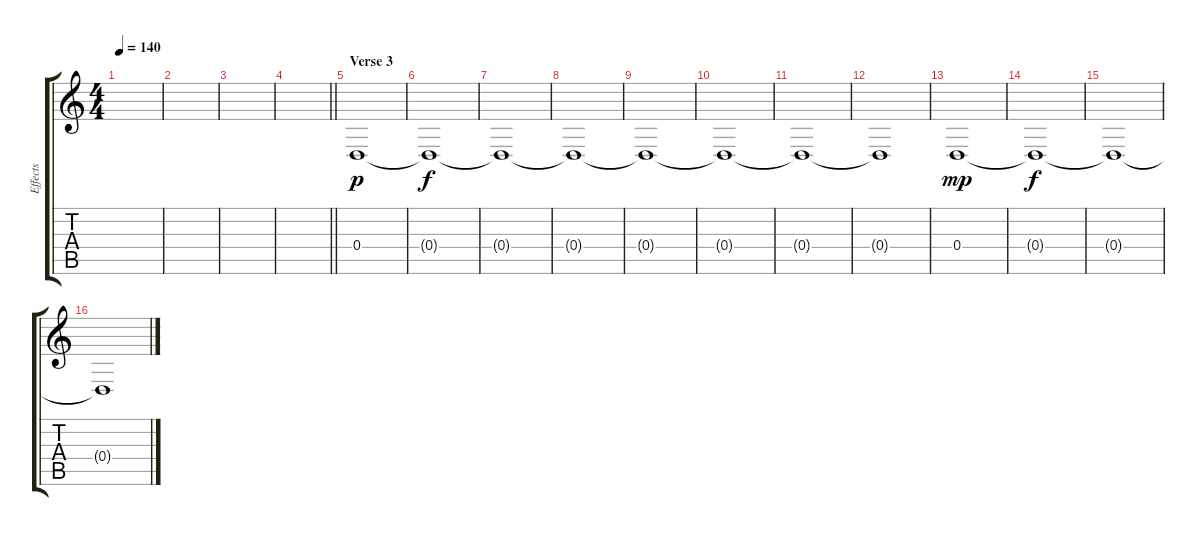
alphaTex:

\track ("Effects" "Effects") {instrument applause}
\staff {score tabs}
\tuning (E4 B3 G3 D3 A2 E2) {hide}
\ts (4 4)
\tempo 140
\clef g2
\ks c
|
|
|
\barLineRight lightlight
|
\section ("" "Verse 3")
0.4.1{dy p} |
0.4{t}.1{dy f} |
0.4{t}.1 |
0.4{t}.1 |
0.4{t}.1 |
0.4{t}.1 |
0.4{t}.1 |
0.4{t}.1 |
0.4.1{dy mp} |
0.4{t}.1{dy f} |
0.4{t}.1 |
0.4{t}.1
